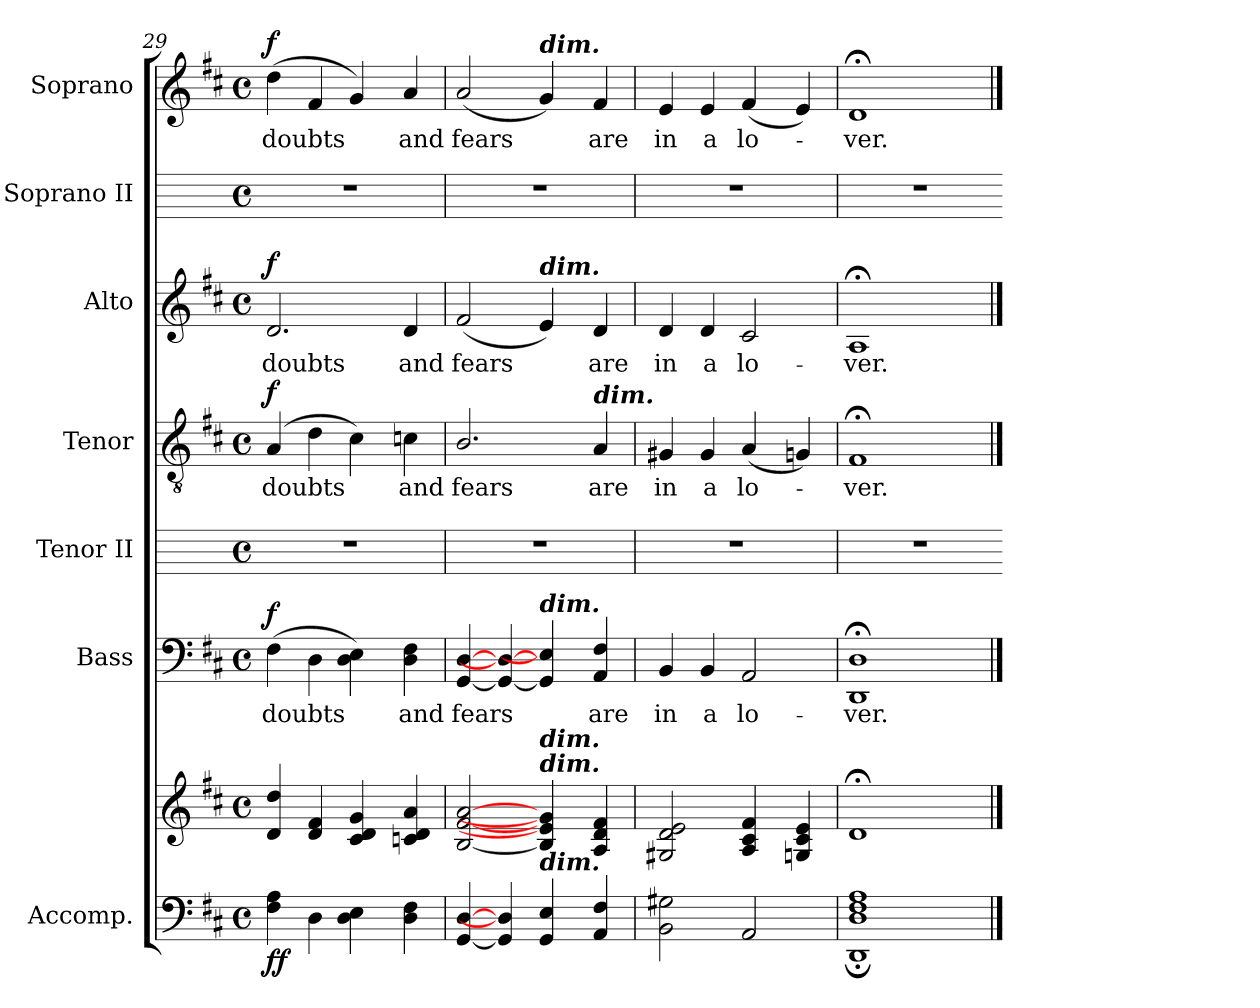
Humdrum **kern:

**kern	**kern	**dynam	**kern	**text	**dynam	**kern	**kern	**text	**dynam	**kern	**text	**dynam	**kern	**kern	**text	**dynam
*part7	*part7	*part7	*part6	*part6	*part6	*part5	*part4	*part4	*part4	*part3	*part3	*part3	*part2	*part1	*part1	*part1
*staff8	*staff7	*staff7/8	*staff6	*staff6	*staff6	*staff5	*staff4	*staff4	*staff4	*staff3	*staff3	*staff3	*staff2	*staff1	*staff1	*staff1
*I"Accomp.	*	*	*I"Bass	*	*	*I"Tenor II	*I"Tenor	*	*	*I"Alto	*	*	*I"Soprano II	*I"Soprano	*	*
*	*	*	*I'B	*	*	*I'T II	*I'T	*	*	*I'A	*	*	*I'S II	*I'S	*	*
*clefF4	*clefG2	*	*clefF4	*	*	*	*clefGv2	*	*	*clefG2	*	*	*	*clefG2	*	*
*k[f#c#]	*k[f#c#]	*	*k[f#c#]	*	*	*	*k[f#c#]	*	*	*k[f#c#]	*	*	*	*k[f#c#]	*	*
*D:	*D:	*	*D:	*	*	*	*D:	*	*	*D:	*	*	*	*D:	*	*
*M4/4	*M4/4	*	*M4/4	*	*	*M4/4	*M4/4	*	*	*M4/4	*	*	*M4/4	*M4/4	*	*
*met(c)	*met(c)	*	*met(c)	*	*	*met(c)	*met(c)	*	*	*met(c)	*	*	*met(c)	*met(c)	*	*
=29	=29	=29	=29	=29	=29	=29	=29	=29	=29	=29	=29	=29	=29	=29	=29	=29
*^	*^	*	*	*	*	*	*	*	*	*	*	*	*	*	*	*
!	!	!	!	!LO:DY:b=2	!	!LO:LY:b	!	!	!	!LO:LY:b	!	!	!LO:LY:b	!	!	!	!LO:LY:b	!
!	!	!	!	!LO:DY:n=1:b	!	!	!LO:DY:b	!	!	!	!LO:DY:b	!	!	!LO:DY:b	!	!	!	!LO:DY:b
2ryy	4F# 4A	4d 4dd	2ryy	f f	(>4F#	doubts	f	1r	(>4A	doubts	f	2.d	doubts	f	1r	(<4dd	doubts	f
.	4D	4d 4f#	.	.	4D	.	.	.	4d	.	.	.	.	.	.	4f#	.	.
8ryy	4D 4E	4c# 4d 4g	8ryy	.	4D 4E)	.	.	.	4c#)	.	.	.	.	.	.	4g)	.	.
4.ryy	.	.	4.ryy	.	.	.	.	.	.	.	.	.	.	.	.	.	.	.
!	!	!	!	!	!	!LO:LY:b	!	!	!	!LO:LY:b	!	!	!LO:LY:b	!	!	!	!LO:LY:b	!
.	4D 4F#	4cn 4d 4a	.	.	4D 4F#	and	.	.	4cn	and	.	4d	and	.	.	4a	and	.
=30	=30	=30	=30	=30	=30	=30	=30	=30	=30	=30	=30	=30	=30	=30	=30	=30	=30	=30
!	!	!	!	!	!	!LO:LY:b	!	!	!	!LO:LY:b	!	!	!LO:LY:b	!	!	!	!LO:LY:b	!
2ryy	[4GG [4D	[2B [2f# [2a	2ryy	.	[4GG [4D	fears	.	1r	2.B/	fears	.	(<2f#	fears	.	1r	(<2a	fears	.
.	4GG] 4D#]	.	.	.	4GG_ 4D#_	.	.	.	.	.	.	.	.	.	.	.	.	.
!	!	!	!	!	!	!	!	!	!	!	!	!	!	!	!	!LO:TX:a:Bi:t=dim.	!	!
!	!	!	!	!	!	!	!	!	!	!	!	!LO:TX:a:Bi:t=dim.	!	!	!	!	!	!
!	!	!	!	!	!LO:TX:a:Bi:t=dim.	!	!	!	!	!	!	!	!	!	!	!	!	!
!	!	!LO:TX:a:Bi:t=dim.	!	!	!	!	!	!	!	!	!	!	!	!	!	!	!	!
!	!	!LO:TX:a:Bi:t=dim.	!	!	!	!	!	!	!	!	!	!	!	!	!	!	!	!
!LO:TX:a:Bi:t=dim.	!	!	!	!	!	!	!	!	!	!	!	!	!	!	!	!	!	!
8ryy	4GG 4E	4B] 4e] 4g]	8ryy	.	4GG] 4E]	.	.	.	.	.	.	4e)	.	.	.	4g)	.	.
4.ryy	.	.	4.ryy	.	.	.	.	.	.	.	.	.	.	.	.	.	.	.
!	!	!	!	!	!	!	!	!	!LO:TX:a:Bi:t=dim.	!	!	!	!	!	!	!	!	!
!	!	!	!	!	!	!LO:LY:b	!	!	!	!LO:LY:b	!	!	!LO:LY:b	!	!	!	!LO:LY:b	!
.	4AA 4F#	4A 4d 4f#	.	.	4AA 4F#	are	.	.	4A	are	.	4d	are	.	.	4f#	are	.
=31	=31	=31	=31	=31	=31	=31	=31	=31	=31	=31	=31	=31	=31	=31	=31	=31	=31	=31
!	!	!	!	!	!	!LO:LY:b	!	!	!	!LO:LY:b	!	!	!LO:LY:b	!	!	!	!LO:LY:b	!
2ryy	2BB 2G#X	2G#X 2d 2e	2ryy	.	4BB	in	.	1r	4G#X	in	.	4d	in	.	1r	4e	in	.
!	!	!	!	!	!	!LO:LY:b	!	!	!	!LO:LY:b	!	!	!LO:LY:b	!	!	!	!LO:LY:b	!
.	.	.	.	.	4BB	a	.	.	4G#	a	.	4d	a	.	.	4e	a	.
!	!	!	!	!	!	!LO:LY:b	!	!	!	!LO:LY:b	!	!	!LO:LY:b	!	!	!	!LO:LY:b	!
8ryy	2AA	4A 4c# 4f#	8ryy	.	2AA	lo-	.	.	(<4A	lo-	.	2c#	lo-	.	.	(<4f#	lo-	.
4.ryy	.	.	4.ryy	.	.	.	.	.	.	.	.	.	.	.	.	.	.	.
.	.	4Gn 4c# 4e	.	.	.	.	.	.	4Gn)	.	.	.	.	.	.	4e)	.	.
=32	=32	=32	=32	=32	=32	=32	=32	=32	=32	=32	=32	=32	=32	=32	=32	=32	=32	=32
!	!	!	!	!	!	!LO:LY:b	!	!	!	!LO:LY:b	!	!	!LO:LY:b	!	!	!	!LO:LY:b	!
2ryy	1DD; 1D; 1F#; 1A;	1d;<	2ryy	.	1DD;< 1D;<	-ver.	.	1r	1F#;<	ver.	.	1A;<	-ver.	.	1r	1d;<	ver.	.
8ryy	.	.	8ryy	.	.	.	.	.	.	.	.	.	.	.	.	.	.	.
4.ryy	.	.	4.ryy	.	.	.	.	.	.	.	.	.	.	.	.	.	.	.
*v	*v	*	*	*	*	*	*	*	*	*	*	*	*	*	*	*	*	*
*	*v	*v	*	*	*	*	*	*	*	*	*	*	*	*	*	*	*
==	==	==	==	==	==	=	==	==	==	==	==	==	=	==	==	==
*-	*-	*-	*-	*-	*-	*-	*-	*-	*-	*-	*-	*-	*-	*-	*-	*-
